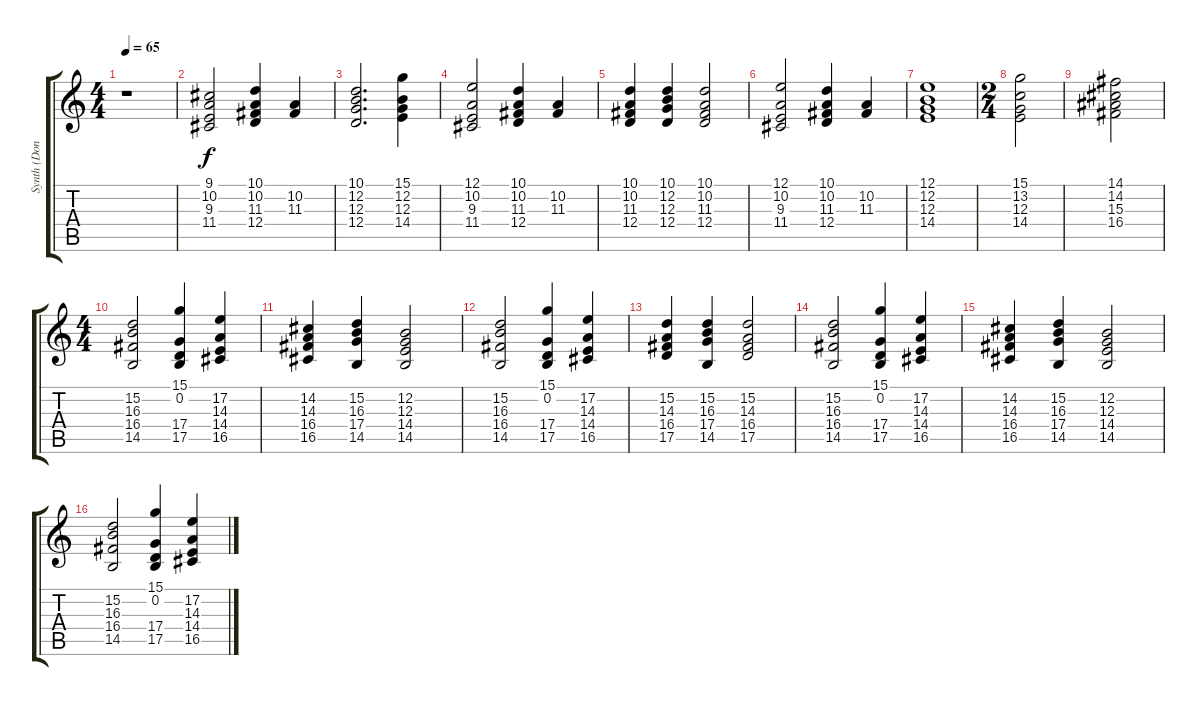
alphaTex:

\track ("Synth (Don Airey)" "Synth (Don") {instrument stringensemble1}
\staff {score tabs}
\tuning (E4 B3 G3 D3 A2 E2) {hide}
\ts (4 4)
\tempo 65
\clef g2
\ks c
r.1{dy f} |
(9.1 10.2 9.3 11.4).2 (10.1 10.2 11.3 12.4).4 (10.2 11.3).4 |
(10.1 12.2 12.3 12.4).2{d} (15.1 12.2 12.3 14.4).4 |
(12.1 10.2 9.3 11.4).2 (10.1 10.2 11.3 12.4).4 (10.2 11.3).4 |
(10.1 10.2 11.3 12.4).4 (10.1 12.2 12.3 12.4).4 (10.1 10.2 11.3 12.4).2 |
(12.1 10.2 9.3 11.4).2 (10.1 10.2 11.3 12.4).4 (10.2 11.3).4 |
(12.1 12.2 12.3 14.4).1 |
\ts (2 4)
(15.1 13.2 12.3 14.4).2 |
(14.1 14.2 15.3 16.4).2 |
\ts (4 4)
(15.2 16.3 16.4 14.5).2 (15.1 0.2 17.4 17.5).4 (17.2 14.3 14.4 16.5).4 |
(14.2 14.3 16.4 16.5).4 (15.2 16.3 17.4 14.5).4 (12.2 12.3 14.4 14.5).2 |
(15.2 16.3 16.4 14.5).2 (15.1 0.2 17.4 17.5).4 (17.2 14.3 14.4 16.5).4 |
(15.2 14.3 16.4 17.5).4 (15.2 16.3 17.4 14.5).4 (15.2 14.3 16.4 17.5).2 |
(15.2 16.3 16.4 14.5).2 (15.1 0.2 17.4 17.5).4 (17.2 14.3 14.4 16.5).4 |
(14.2 14.3 16.4 16.5).4 (15.2 16.3 17.4 14.5).4 (12.2 12.3 14.4 14.5).2 |
(15.2 16.3 16.4 14.5).2 (15.1 0.2 17.4 17.5).4 (17.2 14.3 14.4 16.5).4
